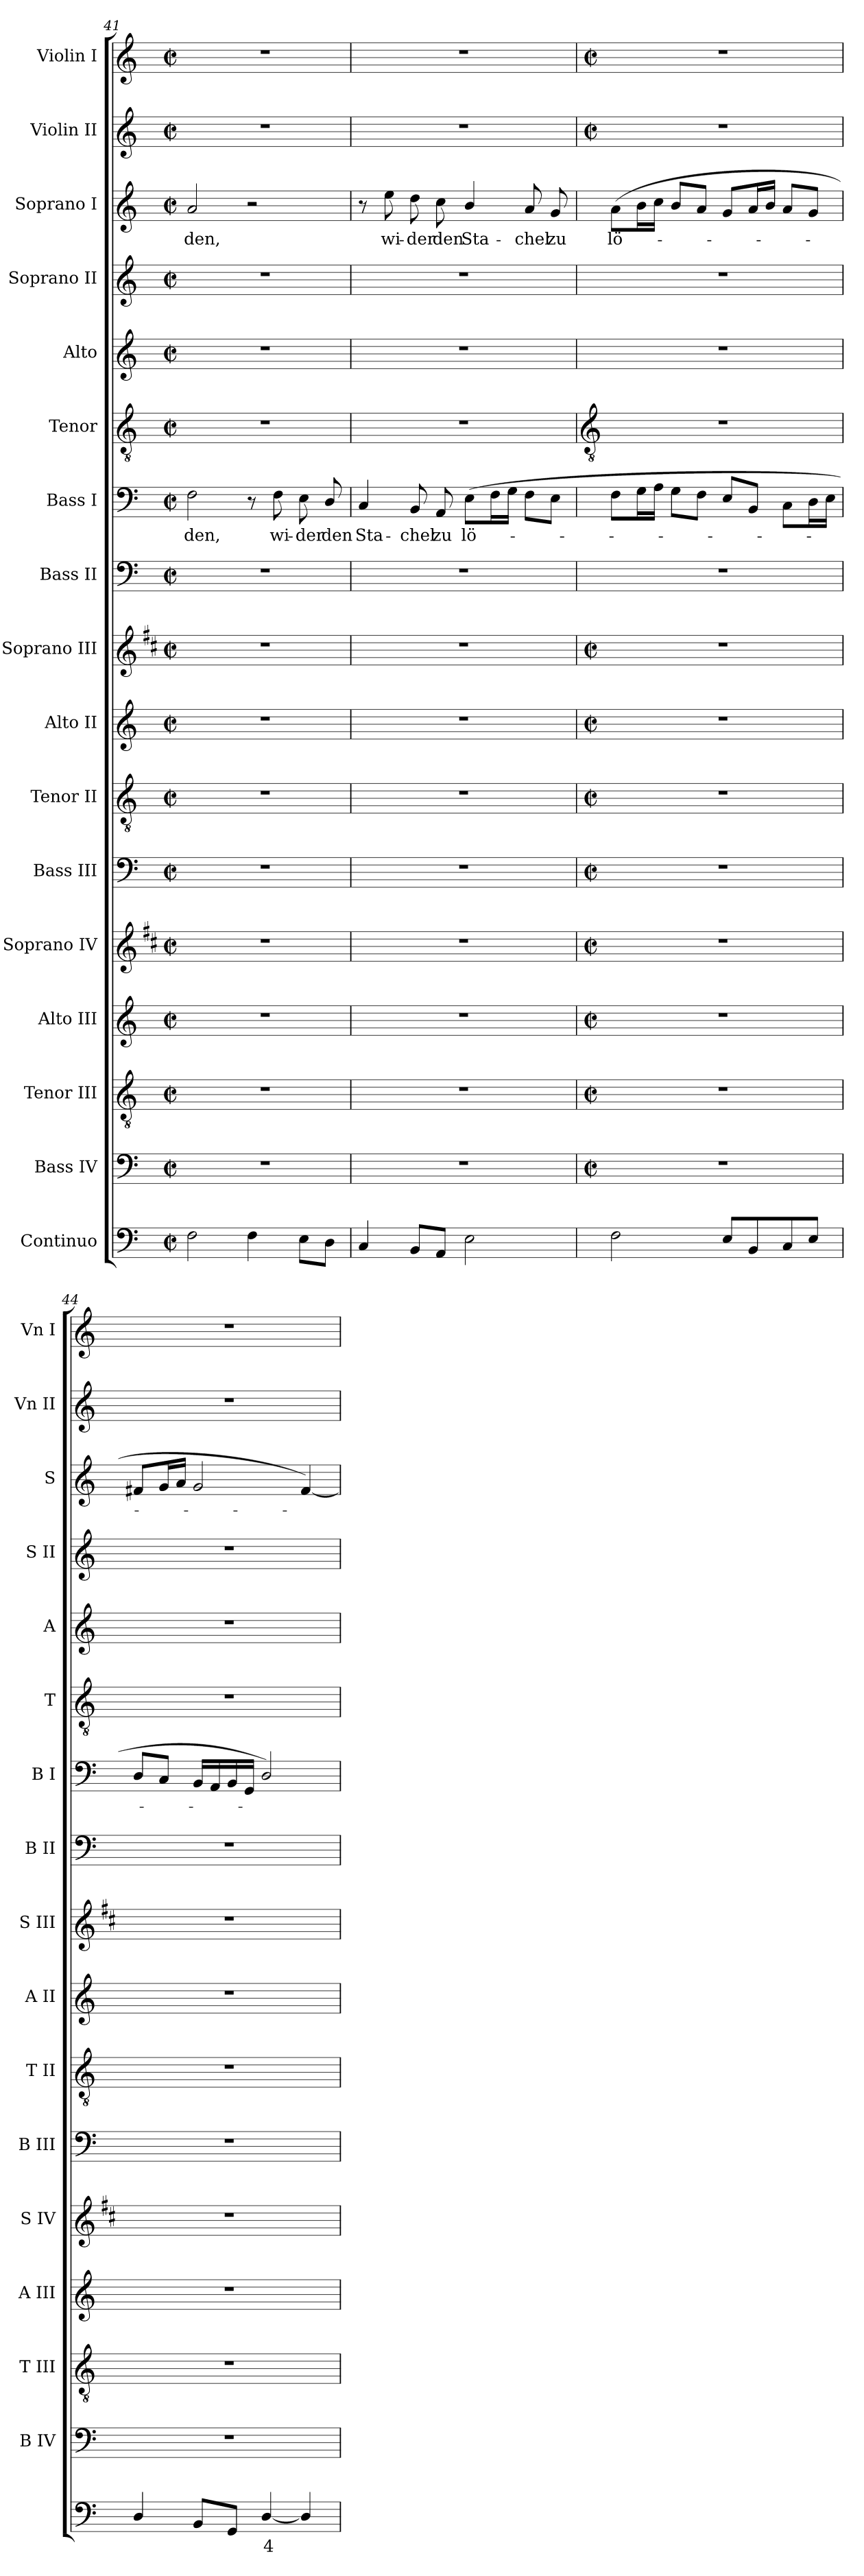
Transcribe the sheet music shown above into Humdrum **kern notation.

**kern	**text	**kern	**kern	**kern	**kern	**kern	**kern	**kern	**kern	**kern	**kern	**text	**kern	**kern	**kern	**kern	**text	**kern	**kern
*part17	*part17	*part16	*part15	*part14	*part13	*part12	*part11	*part10	*part9	*part8	*part7	*part7	*part6	*part5	*part4	*part3	*part3	*part2	*part1
*staff17	*staff17	*staff16	*staff15	*staff14	*staff13	*staff12	*staff11	*staff10	*staff9	*staff8	*staff7	*staff7	*staff6	*staff5	*staff4	*staff3	*staff3	*staff2	*staff1
*I"Continuo	*	*I"Bass IV	*I"Tenor III	*I"Alto III	*I"Soprano IV	*I"Bass III	*I"Tenor II	*I"Alto II	*I"Soprano III	*I"Bass II	*I"Bass I	*	*I"Tenor	*I"Alto	*I"Soprano II	*I"Soprano I	*	*I"Violin II	*I"Violin I
*	*	*I'B IV	*I'T III	*I'A III	*I'S IV	*I'B III	*I'T II	*I'A II	*I'S III	*I'B II	*I'B I	*	*I'T	*I'A	*I'S II	*I'S	*	*I'Vn II	*I'Vn I
*clefF4	*	*clefF4	*clefGv2	*clefG2	*clefG2	*clefF4	*clefGv2	*clefG2	*clefG2	*clefF4	*clefF4	*	*clefGv2	*clefG2	*clefG2	*clefG2	*	*clefG2	*clefG2
*	*	*	*	*	*ITrd1c2	*	*	*	*ITrd1c2	*	*	*	*	*	*	*	*	*	*
*k[]	*	*k[]	*k[]	*k[]	*k[]	*k[]	*k[]	*k[]	*k[]	*k[]	*k[]	*	*k[]	*k[]	*k[]	*k[]	*	*k[]	*k[]
*C:	*	*C:	*C:	*C:	*C:	*C:	*C:	*C:	*C:	*C:	*C:	*	*C:	*C:	*C:	*C:	*	*C:	*C:
*M2/2	*	*M2/2	*M2/2	*M2/2	*M2/2	*M2/2	*M2/2	*M2/2	*M2/2	*M2/2	*M2/2	*	*M2/2	*M2/2	*M2/2	*M2/2	*	*M2/2	*M2/2
*met(c|)	*	*met(c|)	*met(c|)	*met(c|)	*met(c|)	*met(c|)	*met(c|)	*met(c|)	*met(c|)	*met(c|)	*met(c|)	*	*met(c|)	*met(c|)	*met(c|)	*met(c|)	*	*met(c|)	*met(c|)
=41	=41	=41	=41	=41	=41	=41	=41	=41	=41	=41	=41	=41	=41	=41	=41	=41	=41	=41	=41
!	!	!	!	!	!	!	!	!	!	!	!	!LO:LY:b	!	!	!	!	!LO:LY:b	!	!
2F	.	1r	1r	1r	1r	1r	1r	1r	1r	1r	2F	-den,	1r	1r	1r	2a	-den,	1r	1r
4F	.	.	.	.	.	.	.	.	.	.	8r	.	.	.	.	2r	.	.	.
!	!	!	!	!	!	!	!	!	!	!	!	!LO:LY:b	!	!	!	!	!	!	!
.	.	.	.	.	.	.	.	.	.	.	8F	wi-	.	.	.	.	.	.	.
!	!	!	!	!	!	!	!	!	!	!	!	!LO:LY:b	!	!	!	!	!	!	!
8EL	.	.	.	.	.	.	.	.	.	.	8E	-der	.	.	.	.	.	.	.
!	!	!	!	!	!	!	!	!	!	!	!	!LO:LY:b	!	!	!	!	!	!	!
8DJ	.	.	.	.	.	.	.	.	.	.	8D/	den	.	.	.	.	.	.	.
=42	=42	=42	=42	=42	=42	=42	=42	=42	=42	=42	=42	=42	=42	=42	=42	=42	=42	=42	=42
!	!	!	!	!	!	!	!	!	!	!	!	!LO:LY:b	!	!	!	!	!	!	!
4C	.	1r	1r	1r	1r	1r	1r	1r	1r	1r	4C	Sta-	1r	1r	1r	8r	.	1r	1r
!	!	!	!	!	!	!	!	!	!	!	!	!	!	!	!	!	!LO:LY:b	!	!
.	.	.	.	.	.	.	.	.	.	.	.	.	.	.	.	8ee	wi-	.	.
!	!	!	!	!	!	!	!	!	!	!	!	!LO:LY:b	!	!	!	!	!LO:LY:b	!	!
8BBL	.	.	.	.	.	.	.	.	.	.	8BB	-chel	.	.	.	8dd	-der	.	.
!	!	!	!	!	!	!	!	!	!	!	!	!LO:LY:b	!	!	!	!	!LO:LY:b	!	!
8AAJ	.	.	.	.	.	.	.	.	.	.	8AA	zu	.	.	.	8cc	den	.	.
!	!	!	!	!	!	!	!	!	!	!	!	!LO:LY:b	!	!	!	!	!LO:LY:b	!	!
2E	.	.	.	.	.	.	.	.	.	.	(>8EL	lö-	.	.	.	4b/	Sta-	.	.
.	.	.	.	.	.	.	.	.	.	.	16FL	.	.	.	.	.	.	.	.
.	.	.	.	.	.	.	.	.	.	.	16GJJ	.	.	.	.	.	.	.	.
!	!	!	!	!	!	!	!	!	!	!	!	!	!	!	!	!	!LO:LY:b	!	!
.	.	.	.	.	.	.	.	.	.	.	8FL	.	.	.	.	8a	-chel	.	.
!	!	!	!	!	!	!	!	!	!	!	!	!	!	!	!	!	!LO:LY:b	!	!
.	.	.	.	.	.	.	.	.	.	.	8EJ	.	.	.	.	8g	zu	.	.
!!LO:LB:g=z
=43	=43	=43	=43	=43	=43	=43	=43	=43	=43	=43	=43	=43	=43	=43	=43	=43	=43	=43	=43
*	*	*	*	*	*	*	*	*	*	*	*	*	*clefGv2	*	*	*	*	*	*
*	*	*M2/2	*M2/2	*M2/2	*M2/2	*M2/2	*M2/2	*M2/2	*M2/2	*	*	*	*	*	*	*	*	*M2/2	*M2/2
*	*	*met(c|)	*met(c|)	*met(c|)	*met(c|)	*met(c|)	*met(c|)	*met(c|)	*met(c|)	*	*	*	*	*	*	*	*	*met(c|)	*met(c|)
!	!	!	!	!	!	!	!	!	!	!	!	!	!	!	!	!	!LO:LY:b	!	!
2F	.	1r	1r	1r	1r	1r	1r	1r	1r	1r	8FL	.	1r	1r	1r	(>8aL	lö-	1r	1r
.	.	.	.	.	.	.	.	.	.	.	16GL	.	.	.	.	16bL	.	.	.
.	.	.	.	.	.	.	.	.	.	.	16AJJ	.	.	.	.	16ccJJ	.	.	.
.	.	.	.	.	.	.	.	.	.	.	8GL	.	.	.	.	8bL	.	.	.
.	.	.	.	.	.	.	.	.	.	.	8FJ	.	.	.	.	8aJ	.	.	.
8EL	.	.	.	.	.	.	.	.	.	.	8EL	.	.	.	.	8gL	.	.	.
8BB	.	.	.	.	.	.	.	.	.	.	8BBJ	.	.	.	.	16aL	.	.	.
.	.	.	.	.	.	.	.	.	.	.	.	.	.	.	.	16bJJ	.	.	.
8C	.	.	.	.	.	.	.	.	.	.	8CL	.	.	.	.	8aL	.	.	.
8EJ	.	.	.	.	.	.	.	.	.	.	16DL	.	.	.	.	8gJ	.	.	.
.	.	.	.	.	.	.	.	.	.	.	16EJJ	.	.	.	.	.	.	.	.
=44	=44	=44	=44	=44	=44	=44	=44	=44	=44	=44	=44	=44	=44	=44	=44	=44	=44	=44	=44
4D/	.	1r	1r	1r	1r	1r	1r	1r	1r	1r	8DL	.	1r	1r	1r	8f#XL	.	1r	1r
.	.	.	.	.	.	.	.	.	.	.	8CJ	.	.	.	.	16gL	.	.	.
.	.	.	.	.	.	.	.	.	.	.	.	.	.	.	.	16aJJ	.	.	.
8BBL	.	.	.	.	.	.	.	.	.	.	16BBLL	.	.	.	.	2g	.	.	.
.	.	.	.	.	.	.	.	.	.	.	16AA	.	.	.	.	.	.	.	.
8GGJ	.	.	.	.	.	.	.	.	.	.	16BB	.	.	.	.	.	.	.	.
.	.	.	.	.	.	.	.	.	.	.	16GGJJ	.	.	.	.	.	.	.	.
!	!LO:LY:b	!	!	!	!	!	!	!	!	!	!	!	!	!	!	!	!	!	!
[4D/	4	.	.	.	.	.	.	.	.	.	2D/)	.	.	.	.	.	.	.	.
4D/]	.	.	.	.	.	.	.	.	.	.	.	.	.	.	.	[4f#)	.	.	.
=	=	=	=	=	=	=	=	=	=	=	=	=	=	=	=	=	=	=	=
*-	*-	*-	*-	*-	*-	*-	*-	*-	*-	*-	*-	*-	*-	*-	*-	*-	*-	*-	*-
